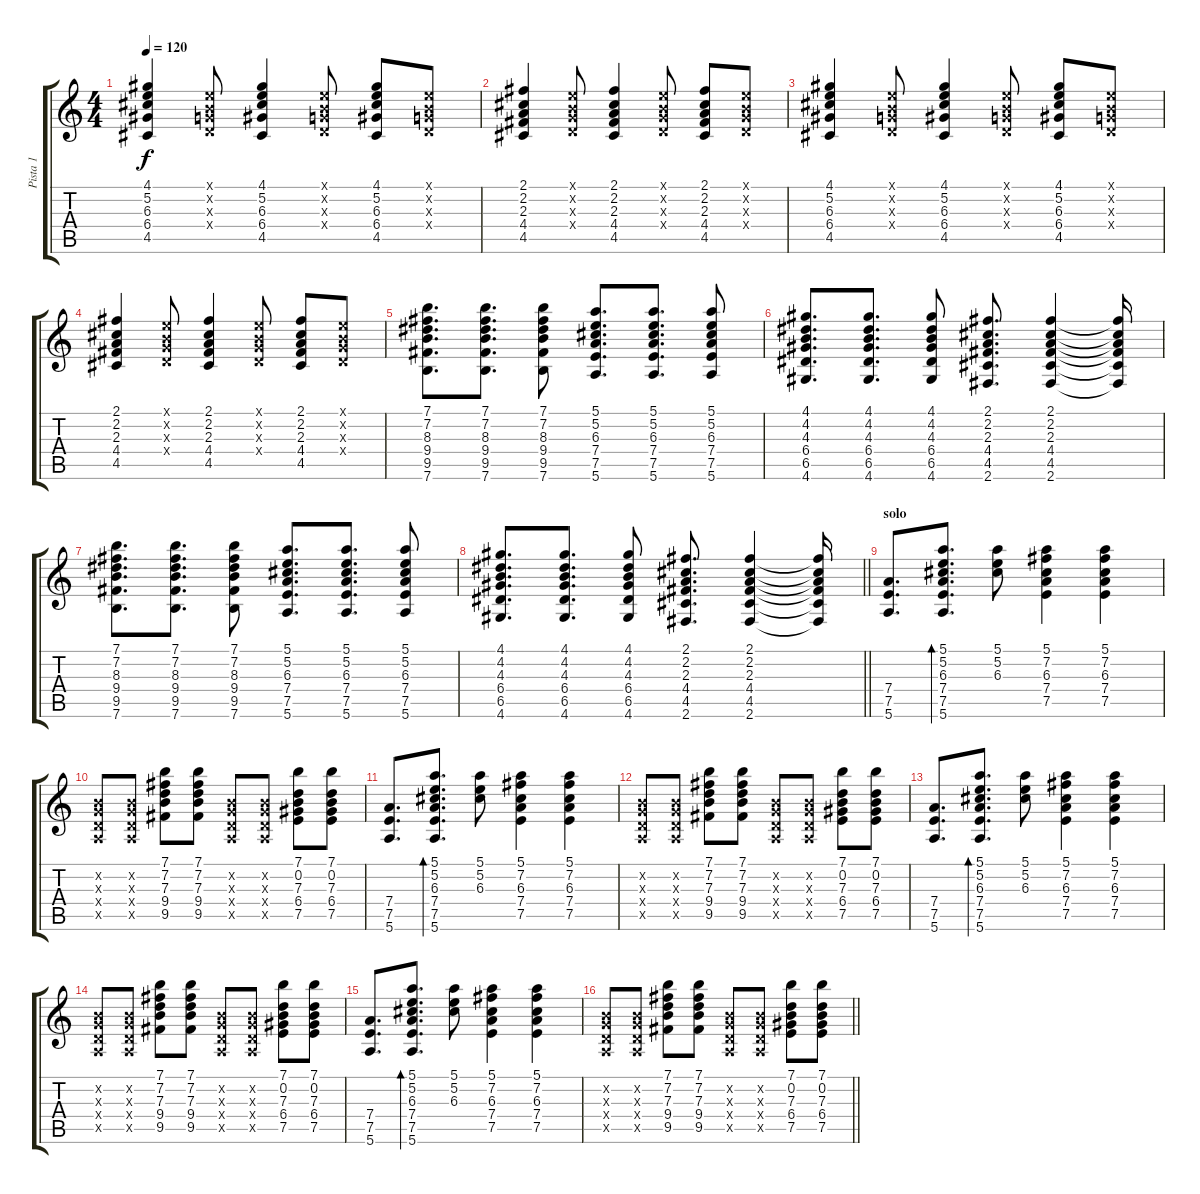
\track ("Pista 1" "Pista 1") {instrument acousticguitarsteel}
\staff {score tabs}
\tuning (E4 B3 G3 D3 A2 E2) {hide}
\ts (4 4)
\tempo 120
\clef g2
\ks c
(4.1 5.2 6.3 6.4 4.5).4{dy f} (0.1{x} 0.2{x} 0.3{x} 0.4{x}).8 (4.1 5.2 6.3 6.4 4.5).4 (0.1{x} 0.2{x} 0.3{x} 0.4{x}).8 (4.1 5.2 6.3 6.4 4.5).8 (0.1{x} 0.2{x} 0.3{x} 0.4{x}).8 |
(2.1 2.2 2.3 4.4 4.5).4 (0.1{x} 0.2{x} 0.3{x} 0.4{x}).8 (2.1 2.2 2.3 4.4 4.5).4 (0.1{x} 0.2{x} 0.3{x} 0.4{x}).8 (2.1 2.2 2.3 4.4 4.5).8 (0.1{x} 0.2{x} 0.3{x} 0.4{x}).8 |
(4.1 5.2 6.3 6.4 4.5).4 (0.1{x} 0.2{x} 0.3{x} 0.4{x}).8 (4.1 5.2 6.3 6.4 4.5).4 (0.1{x} 0.2{x} 0.3{x} 0.4{x}).8 (4.1 5.2 6.3 6.4 4.5).8 (0.1{x} 0.2{x} 0.3{x} 0.4{x}).8 |
(2.1 2.2 2.3 4.4 4.5).4 (0.1{x} 0.2{x} 0.3{x} 0.4{x}).8 (2.1 2.2 2.3 4.4 4.5).4 (0.1{x} 0.2{x} 0.3{x} 0.4{x}).8 (2.1 2.2 2.3 4.4 4.5).8 (0.1{x} 0.2{x} 0.3{x} 0.4{x}).8 |
(7.1 7.2 8.3 9.4 9.5 7.6).8{d} (7.1 7.2 8.3 9.4 9.5 7.6).8{d} (7.1 7.2 8.3 9.4 9.5 7.6).8 (5.1 5.2 6.3 7.4 7.5 5.6).8{d} (5.1 5.2 6.3 7.4 7.5 5.6).8{d} (5.1 5.2 6.3 7.4 7.5 5.6).8 |
(4.1 4.2 4.3 6.4 6.5 4.6).8{d} (4.1 4.2 4.3 6.4 6.5 4.6).8{d} (4.1 4.2 4.3 6.4 6.5 4.6).8 (2.1 2.2 2.3 4.4 4.5 2.6).8{d} (2.1 2.2 2.3 4.4 4.5 2.6).4 (2.1{t} 2.2{t} 2.3{t} 4.4{t} 4.5{t} 2.6{t}).16 |
(7.1 7.2 8.3 9.4 9.5 7.6).8{d} (7.1 7.2 8.3 9.4 9.5 7.6).8{d} (7.1 7.2 8.3 9.4 9.5 7.6).8 (5.1 5.2 6.3 7.4 7.5 5.6).8{d} (5.1 5.2 6.3 7.4 7.5 5.6).8{d} (5.1 5.2 6.3 7.4 7.5 5.6).8 |
\barLineRight lightlight
(4.1 4.2 4.3 6.4 6.5 4.6).8{d} (4.1 4.2 4.3 6.4 6.5 4.6).8{d} (4.1 4.2 4.3 6.4 6.5 4.6).8 (2.1 2.2 2.3 4.4 4.5 2.6).8{d} (2.1 2.2 2.3 4.4 4.5 2.6).4 (2.1{t} 2.2{t} 2.3{t} 4.4{t} 4.5{t} 2.6{t}).16 |
\section ("" "solo")
(7.4 7.5 5.6).8{d} (5.1 5.2 6.3 7.4 7.5 5.6).8{d bd 120} (5.1 5.2 6.3).8 (5.1 7.2 6.3 7.4 7.5).4 (5.1 7.2 6.3 7.4 7.5).4 |
(0.2{x} 0.3{x} 0.4{x} 0.5{x}).8 (0.2{x} 0.3{x} 0.4{x} 0.5{x}).8 (7.1 7.2 7.3 9.4 9.5).8 (7.1 7.2 7.3 9.4 9.5).8 (0.2{x} 0.3{x} 0.4{x} 0.5{x}).8 (0.2{x} 0.3{x} 0.4{x} 0.5{x}).8 (7.1 0.2 7.3 6.4 7.5).8 (7.1 0.2 7.3 6.4 7.5).8 |
(7.4 7.5 5.6).8{d} (5.1 5.2 6.3 7.4 7.5 5.6).8{d bd 120} (5.1 5.2 6.3).8 (5.1 7.2 6.3 7.4 7.5).4 (5.1 7.2 6.3 7.4 7.5).4 |
(0.2{x} 0.3{x} 0.4{x} 0.5{x}).8 (0.2{x} 0.3{x} 0.4{x} 0.5{x}).8 (7.1 7.2 7.3 9.4 9.5).8 (7.1 7.2 7.3 9.4 9.5).8 (0.2{x} 0.3{x} 0.4{x} 0.5{x}).8 (0.2{x} 0.3{x} 0.4{x} 0.5{x}).8 (7.1 0.2 7.3 6.4 7.5).8 (7.1 0.2 7.3 6.4 7.5).8 |
(7.4 7.5 5.6).8{d} (5.1 5.2 6.3 7.4 7.5 5.6).8{d bd 120} (5.1 5.2 6.3).8 (5.1 7.2 6.3 7.4 7.5).4 (5.1 7.2 6.3 7.4 7.5).4 |
(0.2{x} 0.3{x} 0.4{x} 0.5{x}).8 (0.2{x} 0.3{x} 0.4{x} 0.5{x}).8 (7.1 7.2 7.3 9.4 9.5).8 (7.1 7.2 7.3 9.4 9.5).8 (0.2{x} 0.3{x} 0.4{x} 0.5{x}).8 (0.2{x} 0.3{x} 0.4{x} 0.5{x}).8 (7.1 0.2 7.3 6.4 7.5).8 (7.1 0.2 7.3 6.4 7.5).8 |
(7.4 7.5 5.6).8{d} (5.1 5.2 6.3 7.4 7.5 5.6).8{d bd 120} (5.1 5.2 6.3).8 (5.1 7.2 6.3 7.4 7.5).4 (5.1 7.2 6.3 7.4 7.5).4 |
\barLineRight lightlight
(0.2{x} 0.3{x} 0.4{x} 0.5{x}).8 (0.2{x} 0.3{x} 0.4{x} 0.5{x}).8 (7.1 7.2 7.3 9.4 9.5).8 (7.1 7.2 7.3 9.4 9.5).8 (0.2{x} 0.3{x} 0.4{x} 0.5{x}).8 (0.2{x} 0.3{x} 0.4{x} 0.5{x}).8 (7.1 0.2 7.3 6.4 7.5).8 (7.1 0.2 7.3 6.4 7.5).8
